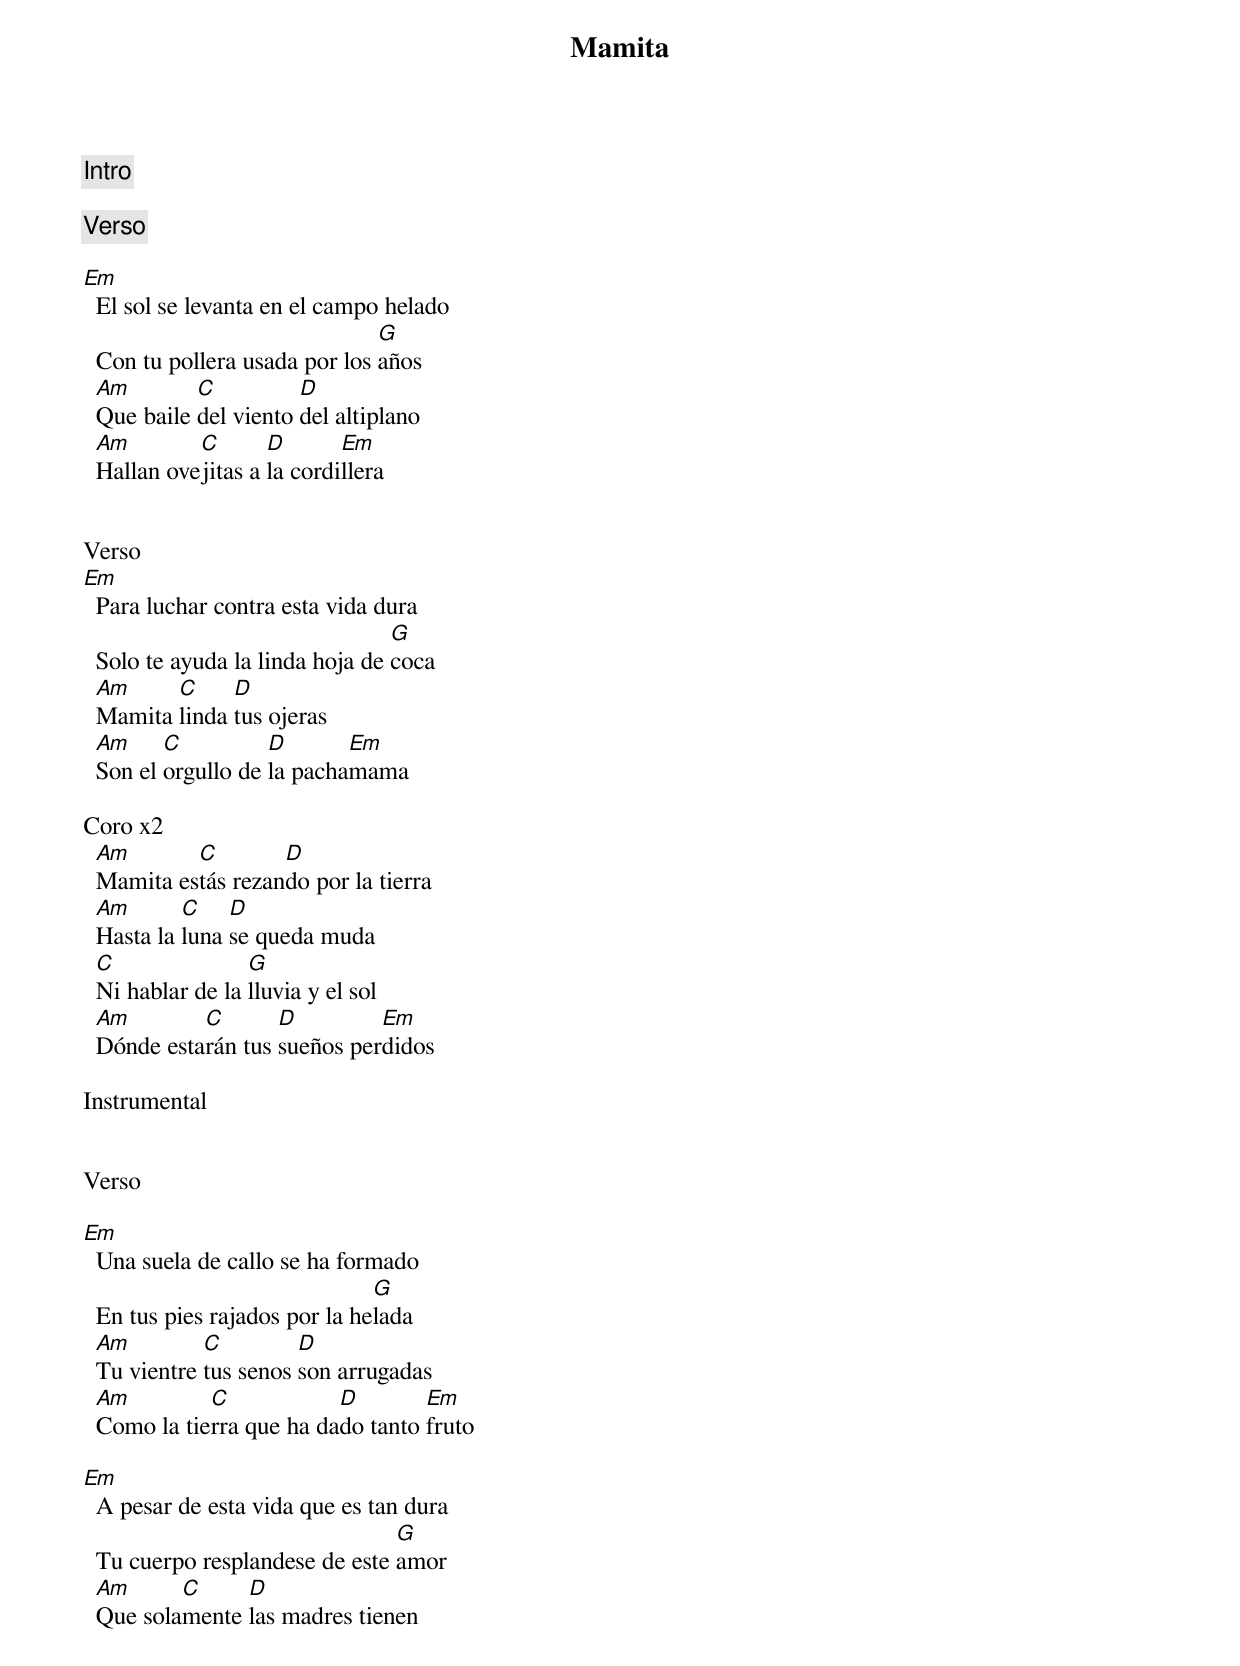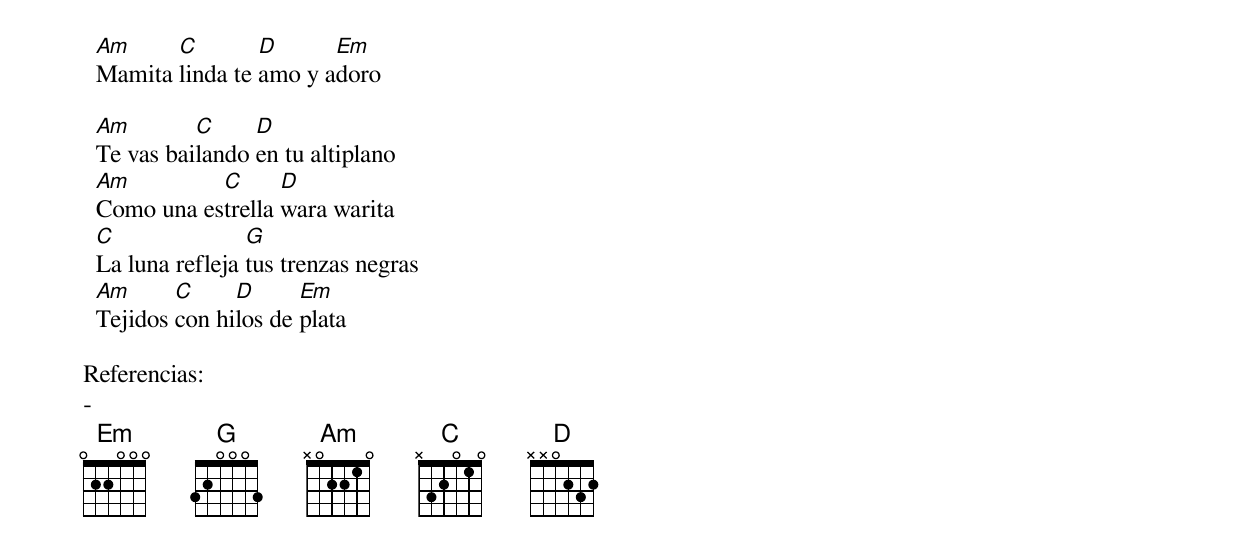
Mamita

Intro

Verso

Em
  El sol se levanta en el campo helado
                               G
  Con tu pollera usada por los años
  Am        C          D
  Que baile del viento del altiplano
  Am        C       D       Em
  Hallan ovejitas a la cordillera


Verso
Em
  Para luchar contra esta vida dura
                                 G
  Solo te ayuda la linda hoja de coca
  Am     C     D
  Mamita linda tus ojeras
  Am     C          D       Em
  Son el orgullo de la pachamama

Coro x2
  Am       C        D
  Mamita estás rezando por la tierra
  Am       C    D
  Hasta la luna se queda muda
  C               G
  Ni hablar de la lluvia y el sol
  Am        C       D         Em
  Dónde estarán tus sueños perdidos

Instrumental


Verso

Em
  Una suela de callo se ha formado
                               G
  En tus pies rajados por la helada
  Am         C         D
  Tu vientre tus senos son arrugadas
  Am         C            D        Em
  Como la tierra que ha dado tanto fruto

Em
  A pesar de esta vida que es tan dura
                                G
  Tu cuerpo resplandese de este amor
  Am      C     D
  Que solamente las madres tienen
  Am     C        D      Em
  Mamita linda te amo y adoro

  Am        C     D
  Te vas bailando en tu altiplano
  Am         C      D
  Como una estrella wara warita
  C               G
  La luna refleja tus trenzas negras
  Am      C     D      Em
  Tejidos con hilos de plata

Referencias:
-
